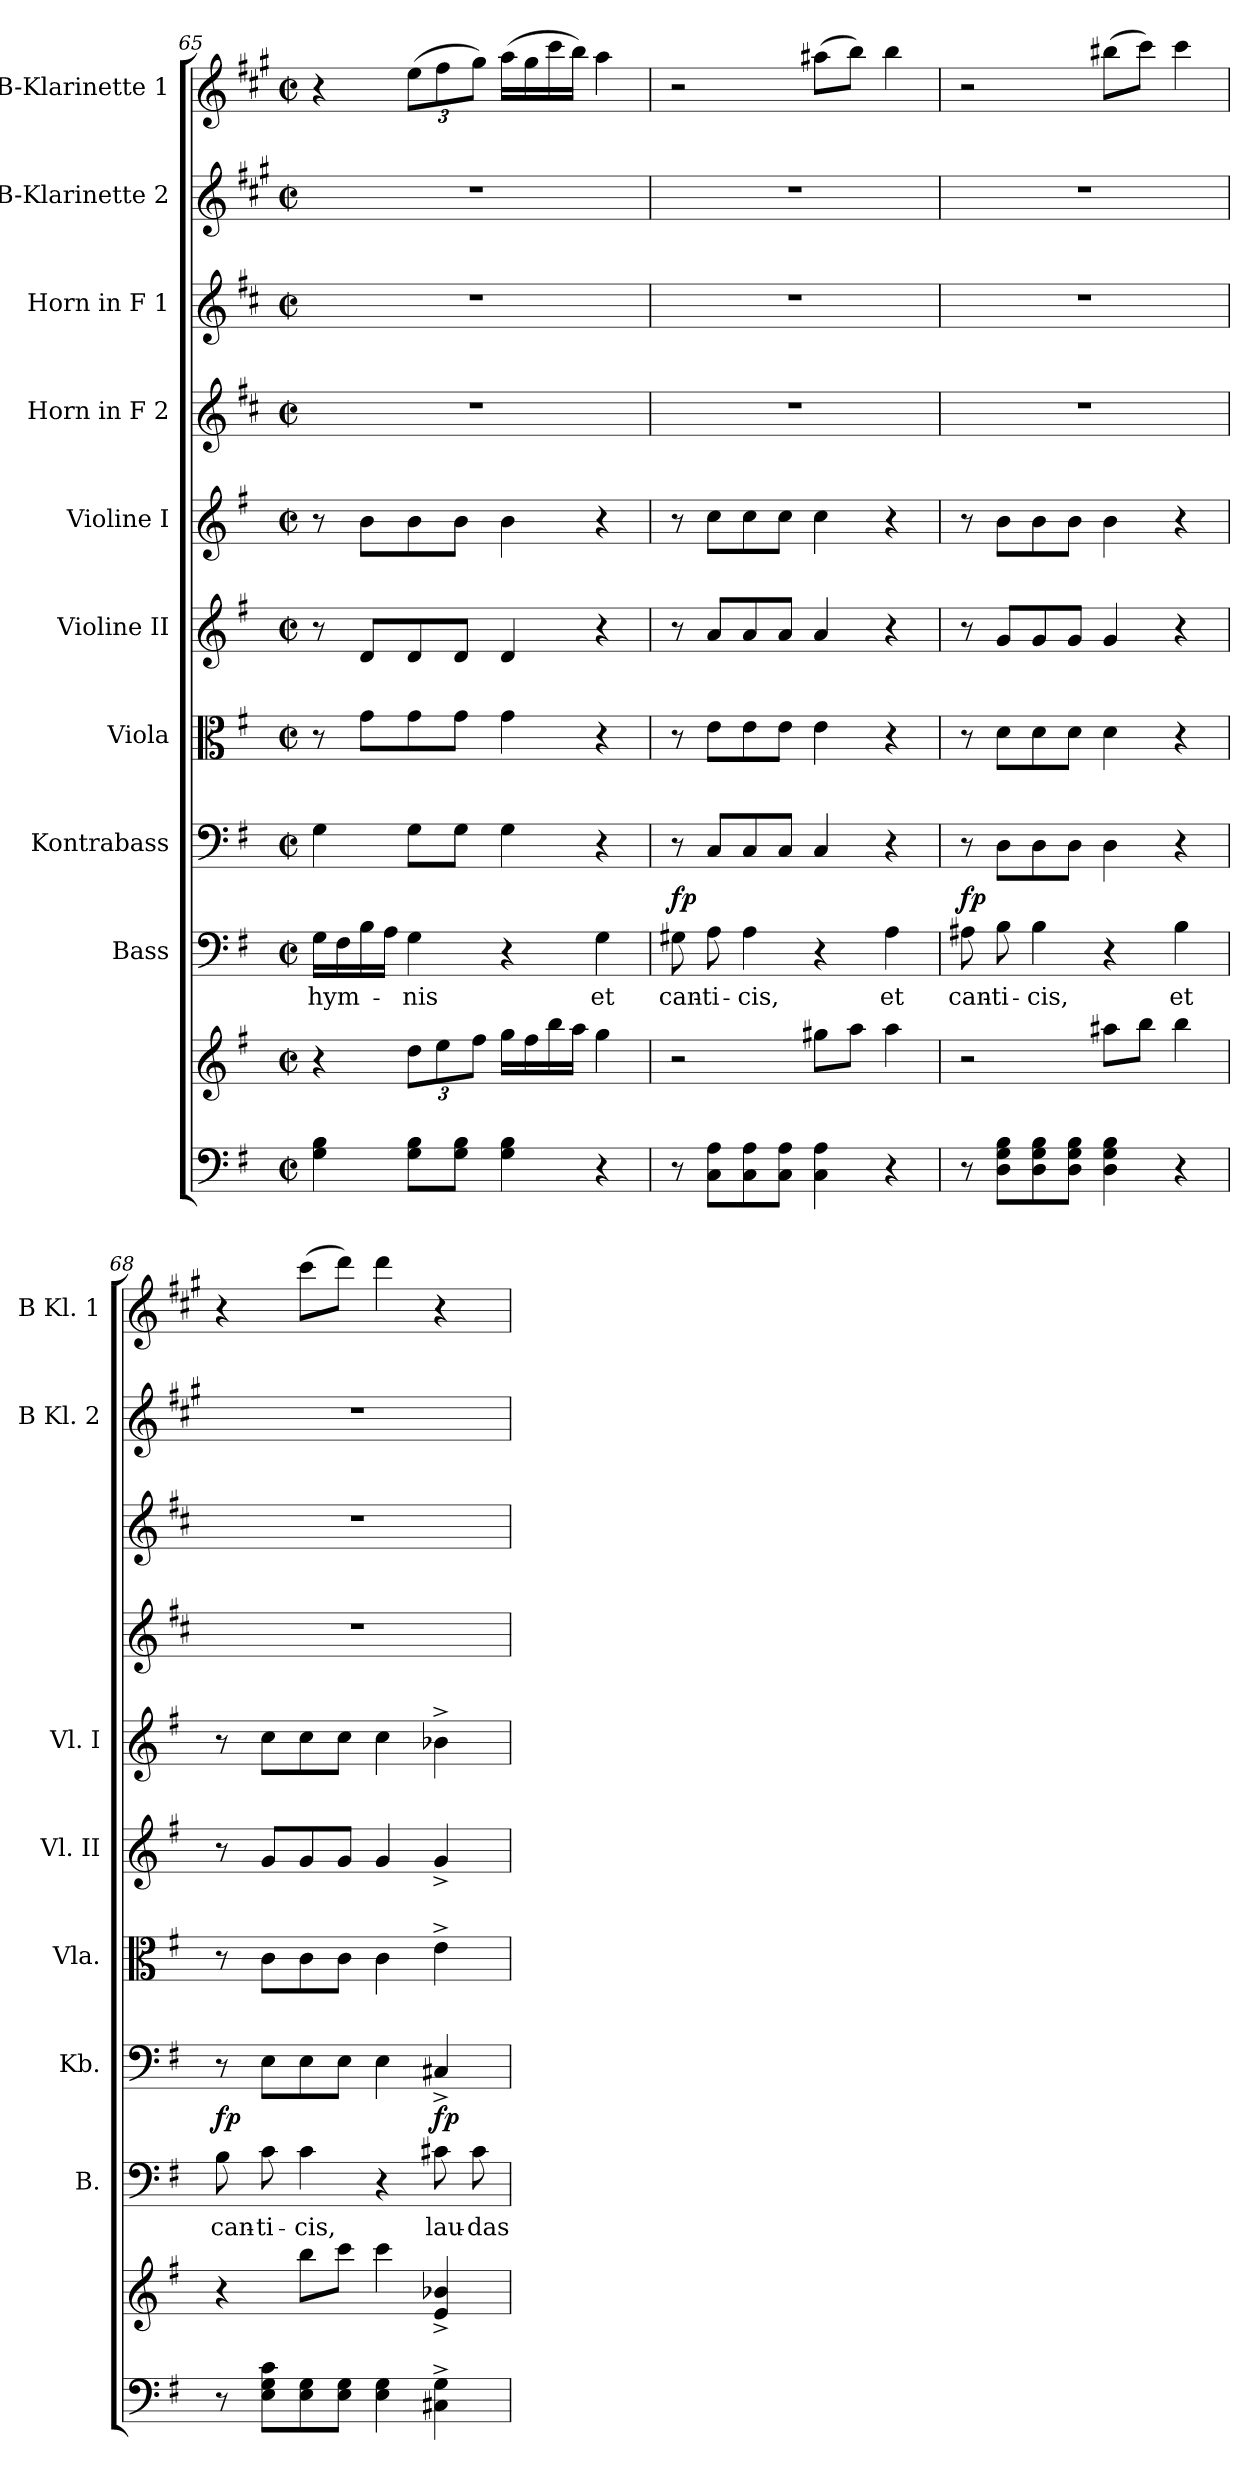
**kern	**kern	**kern	**text	**dynam	**kern	**kern	**kern	**kern	**kern	**kern	**kern	**kern
*part10	*part10	*part9	*part9	*part9	*part8	*part7	*part6	*part5	*part4	*part3	*part2	*part1
*staff11	*staff10	*staff9	*staff9	*staff9	*staff8	*staff7	*staff6	*staff5	*staff4	*staff3	*staff2	*staff1
*	*	*I"Bass	*	*	*I"Kontrabass	*I"Viola	*I"Violine II	*I"Violine I	*I"Horn in F 2	*I"Horn in F 1	*I"B-Klarinette 2	*I"B-Klarinette 1
*	*	*I'B.	*	*	*I'Kb.	*I'Vla.	*I'Vl. II	*I'Vl. I	*	*	*I'B Kl. 2	*I'B Kl. 1
*clefF4	*clefG2	*clefF4	*	*	*clefF4	*clefC3	*clefG2	*clefG2	*clefG2	*clefG2	*clefG2	*clefG2
*	*	*	*	*	*ITrd7c12	*	*	*	*ITrd4c7	*ITrd4c7	*ITrd1c2	*ITrd1c2
*k[f#]	*k[f#]	*k[f#]	*	*	*k[f#]	*k[f#]	*k[f#]	*k[f#]	*k[f#]	*k[f#]	*k[f#]	*k[f#]
*G:	*G:	*G:	*	*	*G:	*G:	*G:	*G:	*G:	*G:	*G:	*G:
*M2/2	*M2/2	*M2/2	*	*	*M2/2	*M2/2	*M2/2	*M2/2	*M2/2	*M2/2	*M2/2	*M2/2
*met(c|)	*met(c|)	*met(c|)	*	*	*met(c|)	*met(c|)	*met(c|)	*met(c|)	*met(c|)	*met(c|)	*met(c|)	*met(c|)
=65	=65	=65	=65	=65	=65	=65	=65	=65	=65	=65	=65	=65
!	!	!	!LO:LY:b	!	!	!	!	!	!	!	!	!
4G\ 4B\	4r	16G\LL	hym-	.	4GG\	8r	8r	8r	1r	1r	1r	4r
.	.	16F#\	.	.	.	.	.	.	.	.	.	.
.	.	16B\	.	.	.	8g\L	8d/L	8b\L	.	.	.	.
.	.	16A\JJ	.	.	.	.	.	.	.	.	.	.
!	!	!	!LO:LY:b	!	!	!	!	!	!	!	!	!
8G\ 8B\L	12dd\L	4G\	-nis	.	8GG\L	8g\	8d/	8b\	.	.	.	(>12dd\L
.	12ee\	.	.	.	.	.	.	.	.	.	.	12ee\
8G\ 8B\J	.	.	.	.	8GG\J	8g\J	8d/J	8b\J	.	.	.	.
.	12ff#\J	.	.	.	.	.	.	.	.	.	.	12ff#\J)
4G\ 4B\	16gg\LL	4r	.	.	4GG\	4g\	4d/	4b\	.	.	.	(>16gg\LL
.	16ff#\	.	.	.	.	.	.	.	.	.	.	16ff#\
.	16bb\	.	.	.	.	.	.	.	.	.	.	16bb\
.	16aa\JJ	.	.	.	.	.	.	.	.	.	.	16aa\JJ)
!	!	!	!LO:LY:b	!	!	!	!	!	!	!	!	!
4r	4gg\	4G\	et	.	4r	4r	4r	4r	.	.	.	4gg\
!!LO:PB:g=z
=66	=66	=66	=66	=66	=66	=66	=66	=66	=66	=66	=66	=66
!	!	!	!LO:LY:b	!LO:DY:a	!	!	!	!	!	!	!	!
8r	2r	8G#X\	can-	fp	8r	8r	8r	8r	1r	1r	1r	2r
!	!	!	!LO:LY:b	!	!	!	!	!	!	!	!	!
8C\ 8A\L	.	8A\	-ti-	.	8CC/L	8e\L	8a/L	8cc\L	.	.	.	.
!	!	!	!LO:LY:b	!	!	!	!	!	!	!	!	!
8C\ 8A\	.	4A\	-cis,	.	8CC/	8e\	8a/	8cc\	.	.	.	.
8C\ 8A\J	.	.	.	.	8CC/J	8e\J	8a/J	8cc\J	.	.	.	.
4C\ 4A\	8gg#X\L	4r	.	.	4CC/	4e\	4a/	4cc\	.	.	.	(>8gg#X\L
.	8aa\J	.	.	.	.	.	.	.	.	.	.	8aa\J)
!	!	!	!LO:LY:b	!	!	!	!	!	!	!	!	!
4r	4aa\	4A\	et	.	4r	4r	4r	4r	.	.	.	4aa\
=67	=67	=67	=67	=67	=67	=67	=67	=67	=67	=67	=67	=67
!	!	!	!LO:LY:b	!LO:DY:a	!	!	!	!	!	!	!	!
8r	2r	8A#X\	can-	fp	8r	8r	8r	8r	1r	1r	1r	2r
!	!	!	!LO:LY:b	!	!	!	!	!	!	!	!	!
8D\ 8G\ 8B\L	.	8B\	-ti-	.	8DD\L	8d\L	8g/L	8b\L	.	.	.	.
!	!	!	!LO:LY:b	!	!	!	!	!	!	!	!	!
8D\ 8G\ 8B\	.	4B\	-cis,	.	8DD\	8d\	8g/	8b\	.	.	.	.
8D\ 8G\ 8B\J	.	.	.	.	8DD\J	8d\J	8g/J	8b\J	.	.	.	.
4D\ 4G\ 4B\	8aa#X\L	4r	.	.	4DD\	4d\	4g/	4b\	.	.	.	(>8aa#X\L
.	8bb\J	.	.	.	.	.	.	.	.	.	.	8bb\J)
!	!	!	!LO:LY:b	!	!	!	!	!	!	!	!	!
4r	4bb\	4B\	et	.	4r	4r	4r	4r	.	.	.	4bb\
=68	=68	=68	=68	=68	=68	=68	=68	=68	=68	=68	=68	=68
!	!	!	!LO:LY:b	!LO:DY:a	!	!	!	!	!	!	!	!
8r	4r	8B\	can-	fp	8r	8r	8r	8r	1r	1r	1r	4r
!	!	!	!LO:LY:b	!	!	!	!	!	!	!	!	!
8E\ 8G\ 8c\L	.	8c\	-ti-	.	8EE\L	8c\L	8g/L	8cc\L	.	.	.	.
!	!	!	!LO:LY:b	!	!	!	!	!	!	!	!	!
8E\ 8G\	8bb\L	4c\	-cis,	.	8EE\	8c\	8g/	8cc\	.	.	.	(>8bb\L
8E\ 8G\J	8ccc\J	.	.	.	8EE\J	8c\J	8g/J	8cc\J	.	.	.	8ccc\J)
4E\ 4G\	4ccc\	4r	.	.	4EE\	4c\	4g/	4cc\	.	.	.	4ccc\
!	!	!	!LO:LY:b	!LO:DY:a	!	!	!	!	!	!	!	!
4C#X\^> 4G\^>	4e/^< 4b-X/^<	8c#X\	lau-	fp	4CC#X^</	4e^>\	4g^</	4b-X^>\	.	.	.	4r
!	!	!	!LO:LY:b	!	!	!	!	!	!	!	!	!
.	.	8c#\	-das	.	.	.	.	.	.	.	.	.
=	=	=	=	=	=	=	=	=	=	=	=	=
*-	*-	*-	*-	*-	*-	*-	*-	*-	*-	*-	*-	*-
